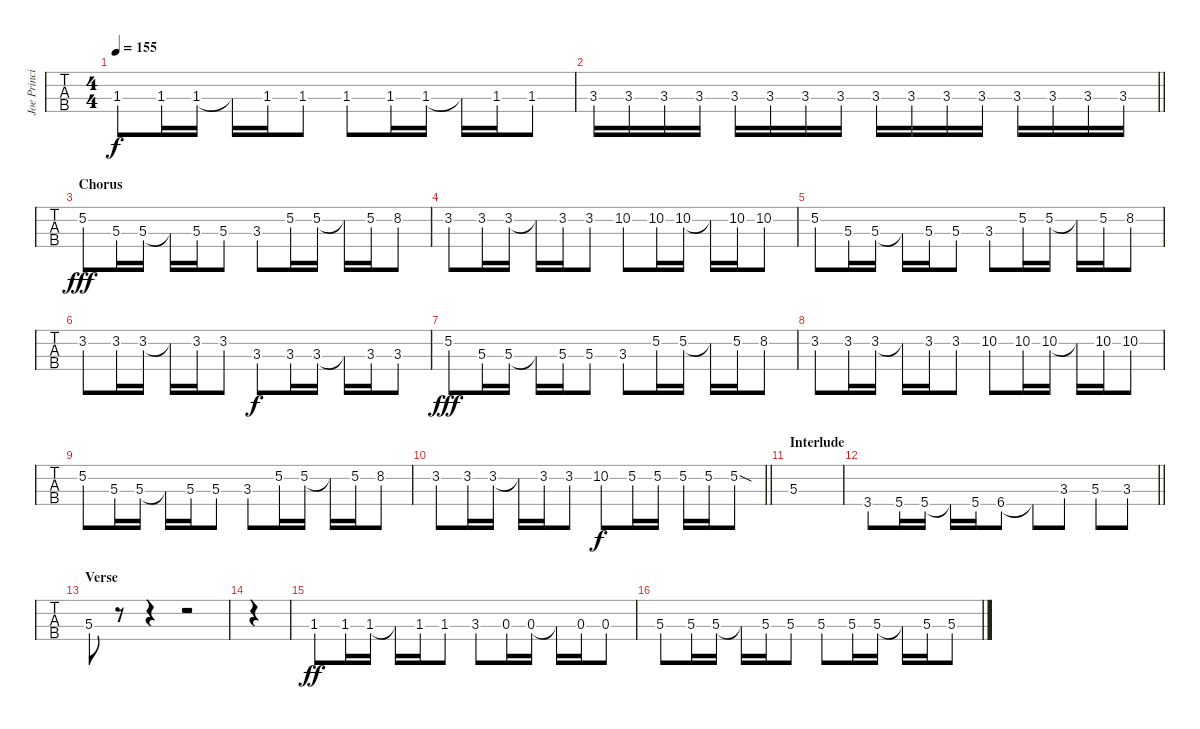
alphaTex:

\track ("Joe Principe - Bass " "Joe Princi") {instrument electricbassfinger}
\staff {tabs}
\tuning (Gb2 Db2 Ab1 Eb1) {hide}
\ts (4 4)
\tempo 155
\clef f4
\ks c
1.3.8{dy f} 1.3.16 1.3.16 1.3{t}.16 1.3.16 1.3.8 1.3.8 1.3.16 1.3.16 1.3{t}.16 1.3.16 1.3.8 |
\barLineRight lightlight
3.3.16 3.3.16 3.3.16 3.3.16 3.3.16 3.3.16 3.3.16 3.3.16 3.3.16 3.3.16 3.3.16 3.3.16 3.3.16 3.3.16 3.3.16 3.3.16 |
\section ("" "Chorus")
5.2.8{dy fff} 5.3.16 5.3.16 5.3{t}.16 5.3.16 5.3.8 3.3.8 5.2.16 5.2.16 5.2{t}.16 5.2.16 8.2.8 |
3.2.8 3.2.16 3.2.16 3.2{t}.16 3.2.16 3.2.8 10.2.8 10.2.16 10.2.16 10.2{t}.16 10.2.16 10.2.8 |
5.2.8 5.3.16 5.3.16 5.3{t}.16 5.3.16 5.3.8 3.3.8 5.2.16 5.2.16 5.2{t}.16 5.2.16 8.2.8 |
3.2.8 3.2.16 3.2.16 3.2{t}.16 3.2.16 3.2.8 3.3.8{dy f} 3.3.16 3.3.16 3.3{t}.16 3.3.16 3.3.8 |
5.2.8{dy fff} 5.3.16 5.3.16 5.3{t}.16 5.3.16 5.3.8 3.3.8 5.2.16 5.2.16 5.2{t}.16 5.2.16 8.2.8 |
3.2.8 3.2.16 3.2.16 3.2{t}.16 3.2.16 3.2.8 10.2.8 10.2.16 10.2.16 10.2{t}.16 10.2.16 10.2.8 |
5.2.8 5.3.16 5.3.16 5.3{t}.16 5.3.16 5.3.8 3.3.8 5.2.16 5.2.16 5.2{t}.16 5.2.16 8.2.8 |
\barLineRight lightlight
3.2.8 3.2.16 3.2.16 3.2{t}.16 3.2.16 3.2.8 10.2.8{dy f} 5.2.16 5.2.16 5.2.16 5.2.16 5.2{sod}.8 |
\section ("" "Interlude")
5.3.1 |
\barLineRight lightlight
3.4.8 5.4.16 5.4.16 5.4{t}.16 5.4.16 6.4.8 6.4{t}.8 3.3.8 5.3.8 3.3.8 |
\section ("" "Verse")
5.3.8 r.8 r.4 r.2 |
|
1.3.8{dy ff} 1.3.16 1.3.16 1.3{t}.16 1.3.16 1.3.8 3.3.8 0.3.16 0.3.16 0.3{t}.16 0.3.16 0.3.8 |
5.3.8 5.3.16 5.3.16 5.3{t}.16 5.3.16 5.3.8 5.3.8 5.3.16 5.3.16 5.3{t}.16 5.3.16 5.3.8
